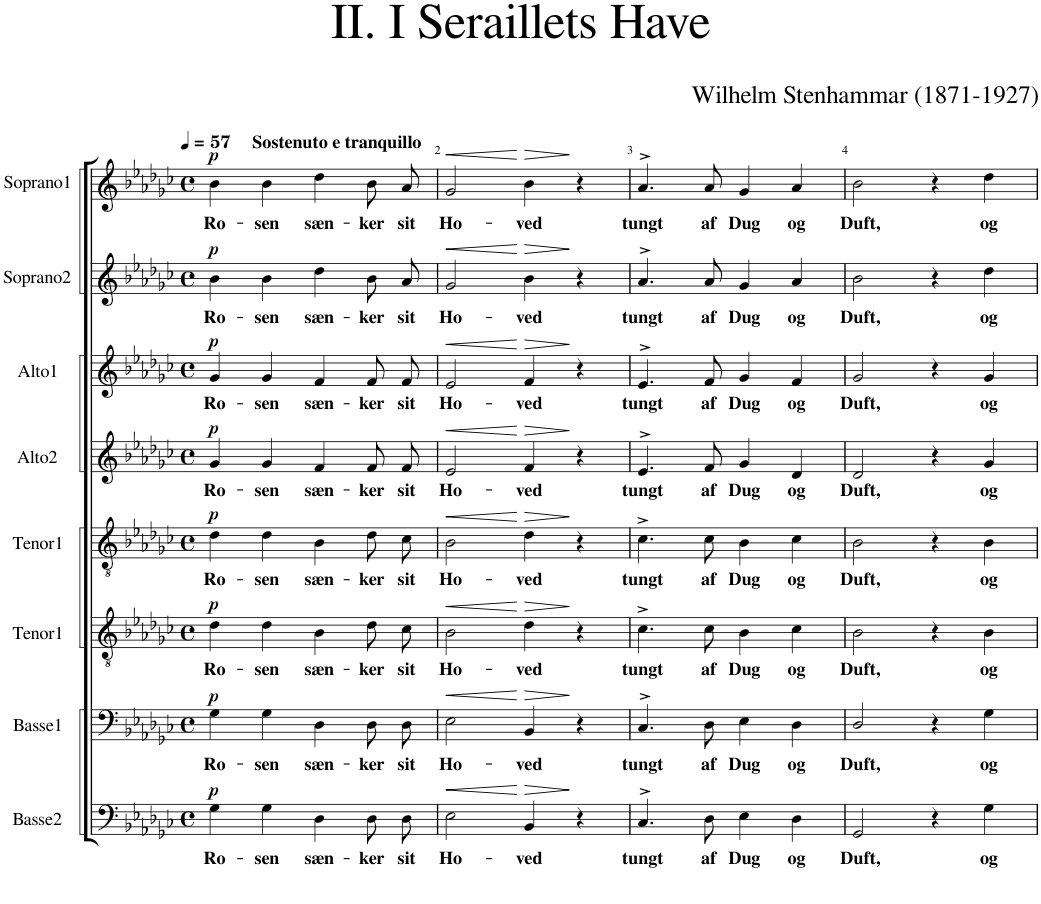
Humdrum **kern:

**kern	**text	**dynam	**kern	**text	**dynam	**kern	**text	**dynam	**kern	**text	**dynam	**kern	**text	**dynam	**kern	**text	**dynam	**kern	**text	**dynam	**kern	**text	**dynam
*part8	*part8	*part8	*part7	*part7	*part7	*part6	*part6	*part6	*part5	*part5	*part5	*part4	*part4	*part4	*part3	*part3	*part3	*part2	*part2	*part2	*part1	*part1	*part1
*staff8	*staff8	*staff8	*staff7	*staff7	*staff7	*staff6	*staff6	*staff6	*staff5	*staff5	*staff5	*staff4	*staff4	*staff4	*staff3	*staff3	*staff3	*staff2	*staff2	*staff2	*staff1	*staff1	*staff1
*I"Basse2	*	*	*I"Basse1	*	*	*I"Tenor1	*	*	*I"Tenor1	*	*	*I"Alto2	*	*	*I"Alto1	*	*	*I"Soprano2	*	*	*I"Soprano1	*	*
*I'B2	*	*	*I'B1	*	*	*I'T2	*	*	*I'T1	*	*	*I'A2	*	*	*I'A1	*	*	*I'S2	*	*	*I'S1	*	*
*clefF4	*	*	*clefF4	*	*	*clefGv2	*	*	*clefGv2	*	*	*clefG2	*	*	*clefG2	*	*	*clefG2	*	*	*clefG2	*	*
*k[b-e-a-d-g-c-]	*	*	*k[b-e-a-d-g-c-]	*	*	*k[b-e-a-d-g-c-]	*	*	*k[b-e-a-d-g-c-]	*	*	*k[b-e-a-d-g-c-]	*	*	*k[b-e-a-d-g-c-]	*	*	*k[b-e-a-d-g-c-]	*	*	*k[b-e-a-d-g-c-]	*	*
*M4/4	*	*	*M4/4	*	*	*M4/4	*	*	*M4/4	*	*	*M4/4	*	*	*M4/4	*	*	*M4/4	*	*	*M4/4	*	*
*met(c)	*	*	*met(c)	*	*	*met(c)	*	*	*met(c)	*	*	*met(c)	*	*	*met(c)	*	*	*met(c)	*	*	*met(c)	*	*
*MM57	*	*	*MM57	*	*	*MM57	*	*	*MM57	*	*	*MM57	*	*	*MM57	*	*	*MM57	*	*	*MM57	*	*
=1	=1	=1	=1	=1	=1	=1	=1	=1	=1	=1	=1	=1	=1	=1	=1	=1	=1	=1	=1	=1	=1	=1	=1
!	!	!	!	!	!	!	!	!	!	!	!	!	!	!	!	!	!	!	!	!	!LO:TX:a:B:t=Sostenuto e tranquillo	!	!
!	!LO:LY:b	!LO:DY:a	!	!LO:LY:b	!LO:DY:a	!	!LO:LY:b	!LO:DY:a	!	!LO:LY:b	!LO:DY:a	!	!LO:LY:b	!LO:DY:a	!	!LO:LY:b	!LO:DY:a	!	!LO:LY:b	!LO:DY:a	!	!LO:LY:b	!LO:DY:a
4G-\	Ro-	p	4G-\	Ro-	p	4d-\	Ro-	p	4d-\	Ro-	p	4g-/	Ro-	p	4g-/	Ro-	p	4b-\	Ro-	p	4b-\	Ro-	p
!	!LO:LY:b	!	!	!LO:LY:b	!	!	!LO:LY:b	!	!	!LO:LY:b	!	!	!LO:LY:b	!	!	!LO:LY:b	!	!	!LO:LY:b	!	!	!LO:LY:b	!
4G-\	-sen	.	4G-\	-sen	.	4d-\	-sen	.	4d-\	-sen	.	4g-/	-sen	.	4g-/	-sen	.	4b-\	-sen	.	4b-\	-sen	.
!	!LO:LY:b	!	!	!LO:LY:b	!	!	!LO:LY:b	!	!	!LO:LY:b	!	!	!LO:LY:b	!	!	!LO:LY:b	!	!	!LO:LY:b	!	!	!LO:LY:b	!
4D-\	sæn-	.	4D-\	sæn-	.	4B-\	sæn-	.	4B-\	sæn-	.	4f/	sæn-	.	4f/	sæn-	.	4dd-\	sæn-	.	4dd-\	sæn-	.
!	!LO:LY:b	!	!	!LO:LY:b	!	!	!LO:LY:b	!	!	!LO:LY:b	!	!	!LO:LY:b	!	!	!LO:LY:b	!	!	!LO:LY:b	!	!	!LO:LY:b	!
8D-\L	-ker	.	8D-\L	-ker	.	8d-\L	-ker	.	8d-\L	-ker	.	8f/L	-ker	.	8f/L	-ker	.	8b-/L	-ker	.	8b-/L	-ker	.
!	!LO:LY:b	!	!	!LO:LY:b	!	!	!LO:LY:b	!	!	!LO:LY:b	!	!	!LO:LY:b	!	!	!LO:LY:b	!	!	!LO:LY:b	!	!	!LO:LY:b	!
8D-\J	sit	.	8D-\J	sit	.	8c-\J	sit	.	8c-\J	sit	.	8f/J	sit	.	8f/J	sit	.	8a-/J	sit	.	8a-/J	sit	.
=2	=2	=2	=2	=2	=2	=2	=2	=2	=2	=2	=2	=2	=2	=2	=2	=2	=2	=2	=2	=2	=2	=2	=2
!	!LO:LY:b	!LO:HP:b	!	!LO:LY:b	!LO:HP:b	!	!LO:LY:b	!LO:HP:b	!	!LO:LY:b	!LO:HP:b	!	!LO:LY:b	!LO:HP:b	!	!LO:LY:b	!LO:HP:b	!	!LO:LY:b	!LO:HP:b	!	!LO:LY:b	!LO:HP:b
2E-\	Ho-	<	2E-\	Ho-	<	2B-\	Ho-	<	2B-\	Ho-	<	2e-/	Ho-	<	2e-/	Ho-	<	2g-/	Ho-	<	2g-/	Ho-	<
!	!LO:LY:b	!LO:HP:n=1:b	!	!LO:LY:b	!LO:HP:n=1:b	!	!LO:LY:b	!LO:HP:n=1:b	!	!LO:LY:b	!LO:HP:n=1:b	!	!LO:LY:b	!LO:HP:n=1:b	!	!LO:LY:b	!LO:HP:n=1:b	!	!LO:LY:b	!LO:HP:n=1:b	!	!LO:LY:b	!LO:HP:n=1:b
4BB-/	-ved	[ >	4BB-/	-ved	[ >	4d-\	-ved	[ >	4d-\	-ved	[ >	4f/	-ved	[ >	4f/	-ved	[ >	4b-\	-ved	[ >	4b-\	-ved	[ >
4r	.	]	4r	.	]	4r	.	]	4r	.	]	4r	.	]	4r	.	]	4r	.	]	4r	.	]
=3	=3	=3	=3	=3	=3	=3	=3	=3	=3	=3	=3	=3	=3	=3	=3	=3	=3	=3	=3	=3	=3	=3	=3
!	!LO:LY:b	!	!	!LO:LY:b	!	!	!LO:LY:b	!	!	!LO:LY:b	!	!	!LO:LY:b	!	!	!LO:LY:b	!	!	!LO:LY:b	!	!	!LO:LY:b	!
4.C-^>/	tungt	.	4.C-^>/	tungt	.	4.c-^\	tungt	.	4.c-^\	tungt	.	4.e-^>/	tungt	.	4.e-^>/	tungt	.	4.a-^>/	tungt	.	4.a-^>/	tungt	.
!	!LO:LY:b	!	!	!LO:LY:b	!	!	!LO:LY:b	!	!	!LO:LY:b	!	!	!LO:LY:b	!	!	!LO:LY:b	!	!	!LO:LY:b	!	!	!LO:LY:b	!
8D-\	af	.	8D-\	af	.	8c-\	af	.	8c-\	af	.	8f/	af	.	8f/	af	.	8a-/	af	.	8a-/	af	.
!	!LO:LY:b	!	!	!LO:LY:b	!	!	!LO:LY:b	!	!	!LO:LY:b	!	!	!LO:LY:b	!	!	!LO:LY:b	!	!	!LO:LY:b	!	!	!LO:LY:b	!
4E-\	Dug	.	4E-\	Dug	.	4B-\	Dug	.	4B-\	Dug	.	4g-/	Dug	.	4g-/	Dug	.	4g-/	Dug	.	4g-/	Dug	.
!	!LO:LY:b	!	!	!LO:LY:b	!	!	!LO:LY:b	!	!	!LO:LY:b	!	!	!LO:LY:b	!	!	!LO:LY:b	!	!	!LO:LY:b	!	!	!LO:LY:b	!
4D-\	og	.	4D-\	og	.	4c-\	og	.	4c-\	og	.	4d-/	og	.	4f/	og	.	4a-/	og	.	4a-/	og	.
=4	=4	=4	=4	=4	=4	=4	=4	=4	=4	=4	=4	=4	=4	=4	=4	=4	=4	=4	=4	=4	=4	=4	=4
!	!LO:LY:b	!	!	!LO:LY:b	!	!	!LO:LY:b	!	!	!LO:LY:b	!	!	!LO:LY:b	!	!	!LO:LY:b	!	!	!LO:LY:b	!	!	!LO:LY:b	!
2GG-/	Duft,	.	2D-/	Duft,	.	2B-\	Duft,	.	2B-\	Duft,	.	2d-/	Duft,	.	2g-/	Duft,	.	2b-\	Duft,	.	2b-\	Duft,	.
4r	.	.	4r	.	.	4r	.	.	4r	.	.	4r	.	.	4r	.	.	4r	.	.	4r	.	.
!	!LO:LY:b	!	!	!LO:LY:b	!	!	!LO:LY:b	!	!	!LO:LY:b	!	!	!LO:LY:b	!	!	!LO:LY:b	!	!	!LO:LY:b	!	!	!LO:LY:b	!
4G-\	og	.	4G-\	og	.	4B-\	og	.	4B-\	og	.	4g-/	og	.	4g-/	og	.	4dd-\	og	.	4dd-\	og	.
=	=	=	=	=	=	=	=	=	=	=	=	=	=	=	=	=	=	=	=	=	=	=	=
*-	*-	*-	*-	*-	*-	*-	*-	*-	*-	*-	*-	*-	*-	*-	*-	*-	*-	*-	*-	*-	*-	*-	*-
